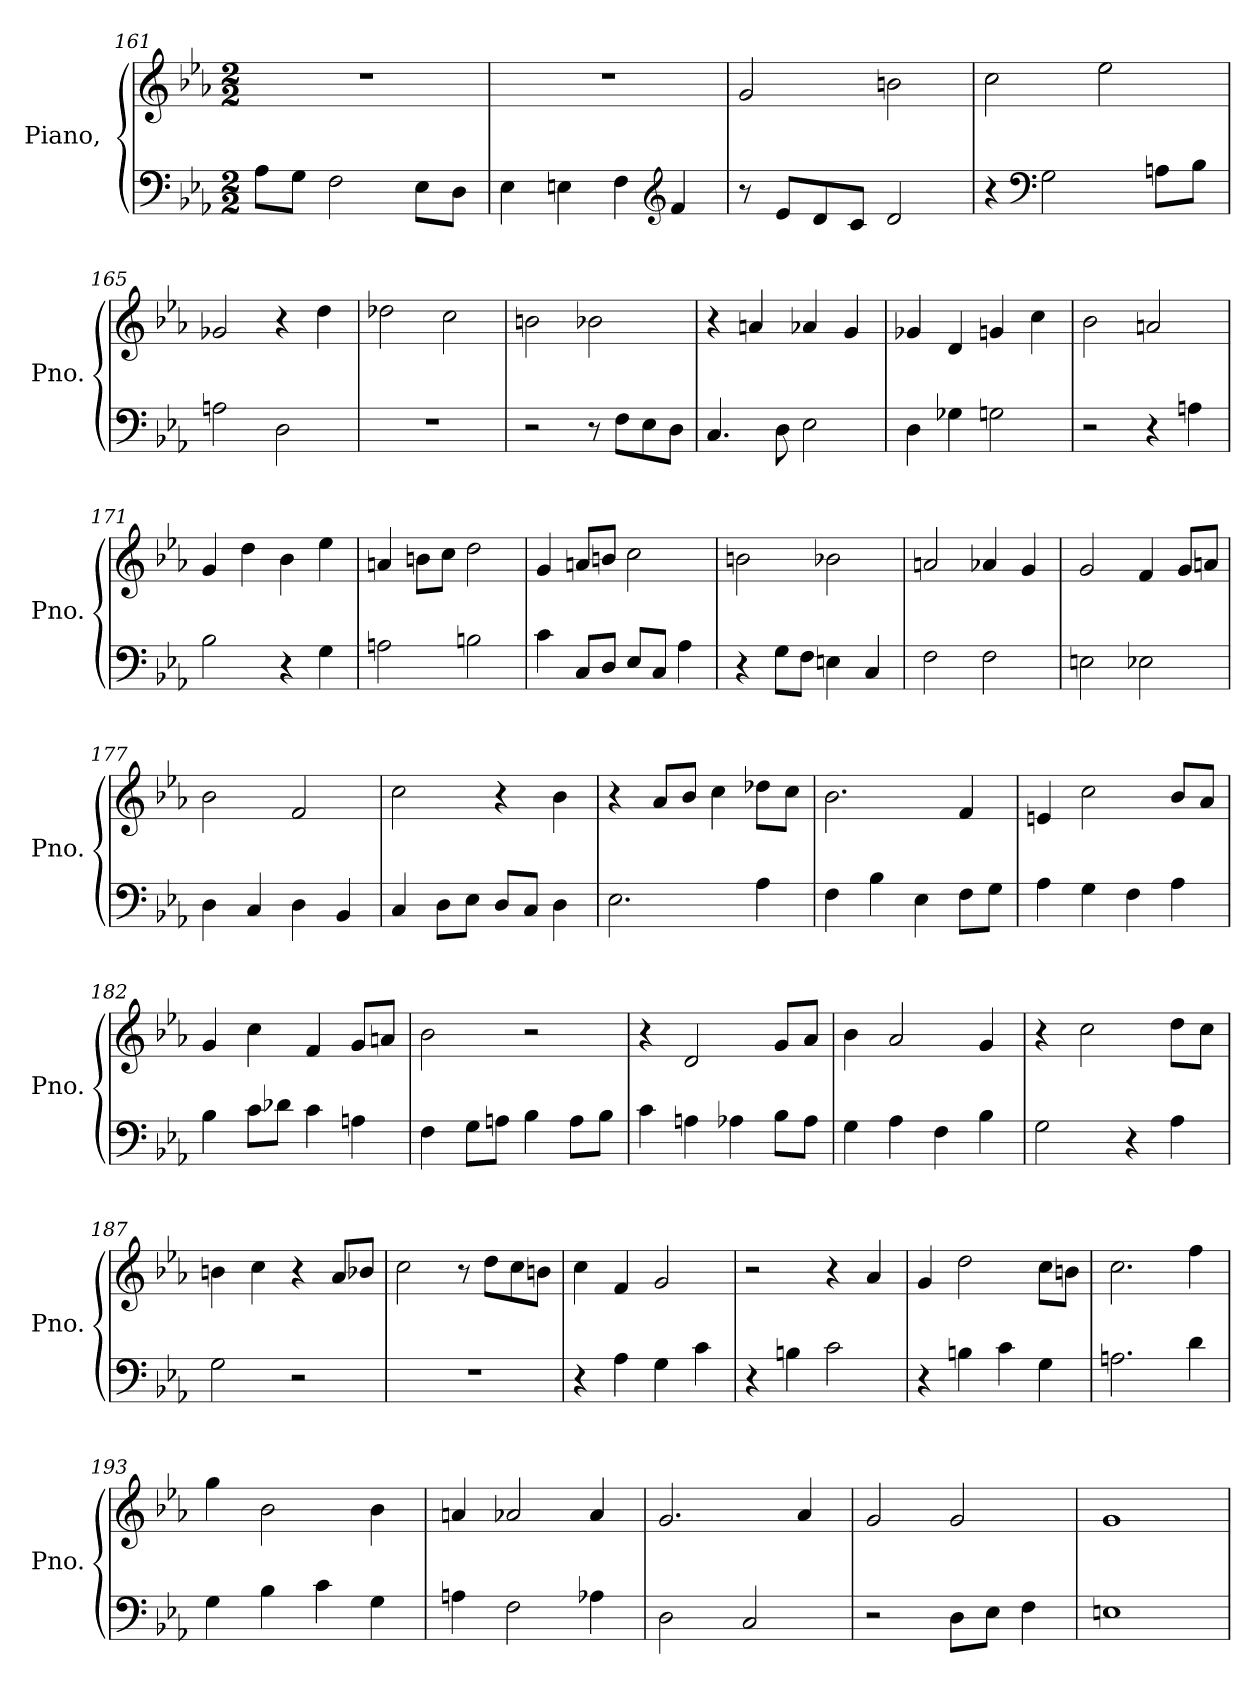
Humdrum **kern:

**kern	**kern
*part2	*part1
*staff2	*staff1
*I"Piano, \new	*I"Piano, \new
*I'Pno.	*I'Pno.
*clefF4	*clefG2
*k[b-e-a-]	*k[b-e-a-]
*M2/2	*M2/2
=161	=161
8A-\L	1r
8G\J	.
2F\	.
8E-\L	.
8D\J	.
=162	=162
4E-\	1r
4En\	.
4F\	.
*clefG2	*
4f/	.
=163	=163
8r	2g/
8e-/L	.
8d/	.
8c/J	.
2d/	2bn\
=164	=164
4r	2cc\
*clefF4	*
2G\	.
.	2ee-\
8An\L	.
8B-\J	.
=165	=165
2An\	2g-X/
2D\	4r
.	4dd\
=166	=166
1r	2dd-X\
.	2cc\
!!LO:PB:g=z
=167	=167
2r	2bn\
8r	2b-X\
8F\L	.
8E-\	.
8D\J	.
=168	=168
4.C/	4r
.	4an/
8D\	.
2E-\	4a-X/
.	4g/
=169	=169
4D\	4g-X/
4G-X\	4d/
2Gn\	4gn/
.	4cc\
=170	=170
2r	2b-\
4r	2an/
4An\	.
=171	=171
2B-\	4g/
.	4dd\
4r	4b-\
4G\	4ee-\
=172	=172
2An\	4an/
.	8bn\L
.	8cc\J
2Bn\	2dd\
!!LO:LB:g=z
=173	=173
4c\	4g/
8C/L	8an/L
8D/J	8bn/J
8E-/L	2cc\
8C/J	.
4A-\	.
=174	=174
4r	2bn\
8G\L	.
8F\J	.
4En\	2b-X\
4C/	.
=175	=175
2F\	2an/
2F\	4a-X/
.	4g/
=176	=176
2En\	2g/
2E-X\	4f/
.	8g/L
.	8an/J
=177	=177
4D\	2b-\
4C/	.
4D\	2f/
4BB-/	.
=178	=178
4C/	2cc\
8D\L	.
8E-\J	.
8D/L	4r
8C/J	.
4D\	4b-\
!!LO:LB:g=z
=179	=179
2.E-\	4r
.	8a-/L
.	8b-/J
.	4cc\
4A-\	8dd-X\L
.	8cc\J
=180	=180
4F\	2.b-\
4B-\	.
4E-\	.
8F\L	4f/
8G\J	.
=181	=181
4A-\	4en/
4G\	2cc\
4F\	.
4A-\	8b-/L
.	8a-/J
=182	=182
4B-\	4g/
8c\L	4cc\
8d-X\J	.
4c\	4f/
4An\	8g/L
.	8an/J
=183	=183
4F\	2b-\
8G\L	.
8An\J	.
4B-\	2r
8A\L	.
8B-\J	.
=184	=184
4c\	4r
4An\	2d/
4A-X\	.
8B-\L	8g/L
8A-\J	8a-/J
!!LO:LB:g=z
=185	=185
4G\	4b-\
4A-\	2a-/
4F\	.
4B-\	4g/
=186	=186
2G\	4r
.	2cc\
4r	.
4A-\	8dd\L
.	8cc\J
=187	=187
2G\	4bn\
.	4cc\
2r	4r
.	8a-/L
.	8b-X/J
=188	=188
1r	2cc\
.	8r
.	8dd\L
.	8cc\
.	8bn\J
=189	=189
4r	4cc\
4A-\	4f/
4G\	2g/
4c\	.
=190	=190
4r	2r
4Bn\	.
2c\	4r
.	4a-/
=191	=191
4r	4g/
4Bn\	2dd\
4c\	.
4G\	8cc\L
.	8bn\J
!!LO:LB:g=z
=192	=192
2.An\	2.cc\
4d\	4ff\
=193	=193
4G\	4gg\
4B-\	2b-\
4c\	.
4G\	4b-\
=194	=194
4An\	4an/
2F\	2a-X/
4A-X\	4a-/
=195	=195
2D\	2.g/
2C/	.
.	4a-/
=196	=196
2r	2g/
8D\L	2g/
8E-\J	.
4F\	.
=197	=197
1En	1g
=	=
*-	*-
